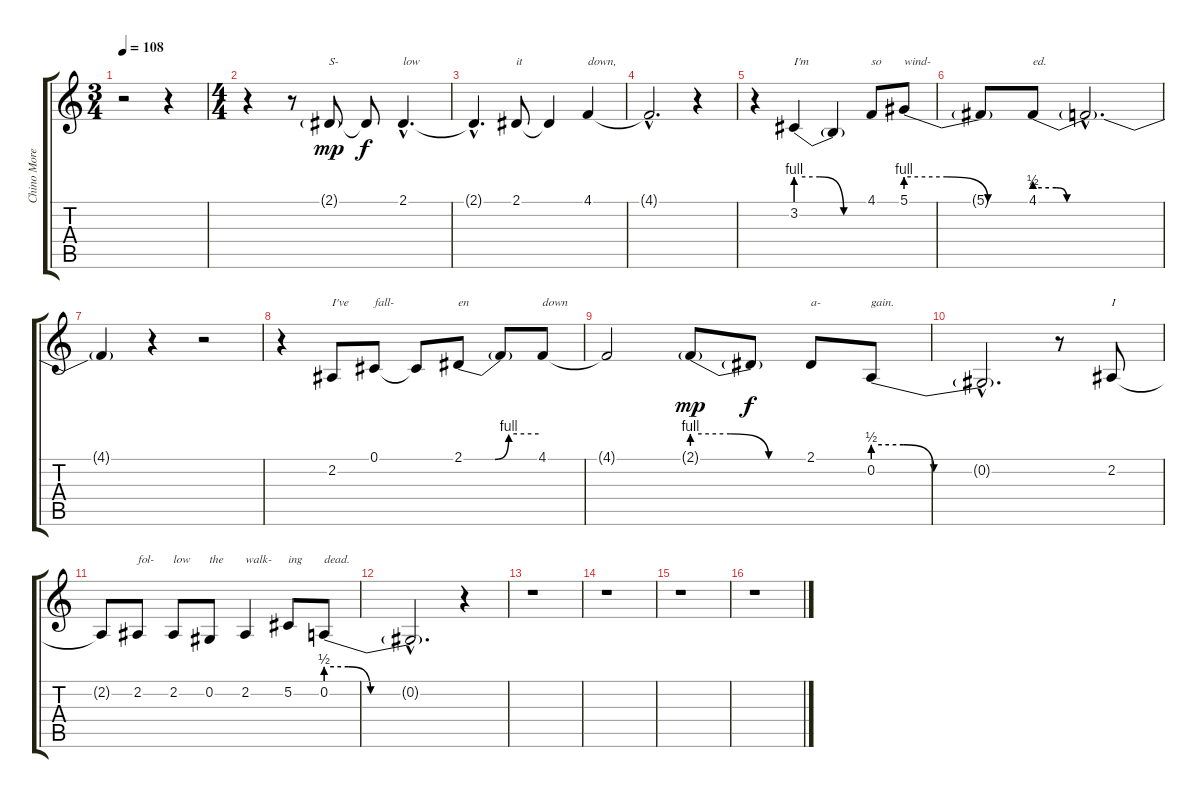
\track ("Chino Moreno - Vocals" "Chino More") {instrument lead2sawtooth}
\staff {score tabs}
\tuning (Db4 Ab3 E3 B2 Gb2 Db2) {hide}
\ts (3 4)
\tempo 108
\clef g2
\ks c
r.2{dy f} r.4 |
\ts (4 4)
r.4 r.8 2.1{g}.8{txt "S-" dy mp} 2.1{t}.8{dy f} 2.1{hac}.4{d txt "low"} |
2.1{hac t}.4{d} 2.1.8{txt "it"} 2.1{t}.4 4.1.4{txt "down,"} |
4.1{hac t}.2{d} r.4 |
r.4 3.2{be (custom 0 4 20 4 40 0 60 0)}.4{txt "I'm"} 3.2{t}.4 4.1.8{txt "so"} 5.1{be (custom 0 4 20 4 40 0 60 0)}.8{txt "wind-"} |
5.1{t}.8 4.1{be (custom 0 2 10 2 15 0 40 0 60 0)}.8{txt "ed."} 4.1{hac t}.2{d} |
4.1{t}.4 r.4 r.2 |
r.4 2.2.8{txt "I've"} 0.1.8{txt "fall-"} 0.1{t}.8 2.1{be (custom 0 0 15 0 25 0 36 4 60 4)}.8{txt "en"} 2.1{t}.8 4.1.8{txt "down"} |
4.1{t}.2 2.1{be (custom 0 4 20 4 40 0 60 0) g}.8{dy mp} 2.1{t}.8{dy f} 2.1.8{txt "a-"} 0.2{be (custom 0 2 10 2 20 0 40 0 60 0)}.8{txt "gain."} |
0.2{hac t}.2{d} r.8 2.2.8{txt "I"} |
2.2{t}.8 2.2.8{txt "fol-"} 2.2.8{txt "low"} 0.2.8{txt "the"} 2.2.4{txt "walk-"} 5.2.8{txt "ing"} 0.2{be (custom 0 2 10 2 20 0 40 0 60 0)}.8{txt "dead."} |
0.2{hac t}.2{d} r.4 |
r.1 |
r.1 |
r.1 |
r.1
